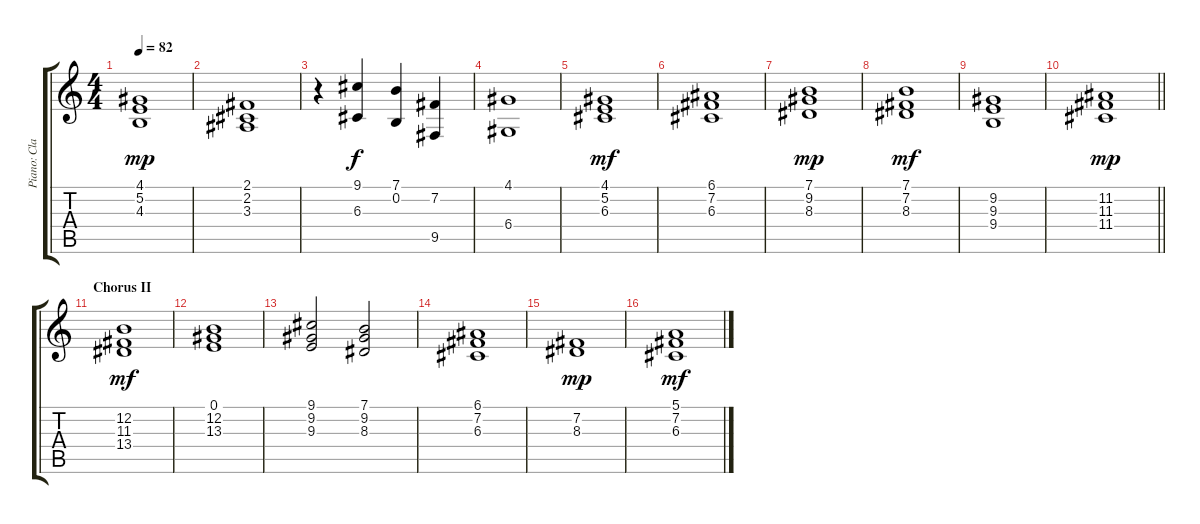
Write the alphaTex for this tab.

\track ("Piano: Clarence" "Piano: Cla") {instrument electricgrandpiano}
\staff {score tabs}
\tuning (E4 B3 G3 D3 A2 E2) {hide}
\ts (4 4)
\tempo 82
\clef g2
\ks c
(4.1 5.2 4.3).1{dy mp} |
(2.1 2.2 3.3).1 |
r.4 (9.1 6.3).4{dy f} (7.1 0.2).4 (7.2 9.5).4 |
(4.1 6.4).1 |
(4.1 5.2 6.3).1{dy mf} |
(6.1 7.2 6.3).1 |
(7.1 9.2 8.3).1{dy mp} |
(7.1 7.2 8.3).1{dy mf} |
(9.2 9.3 9.4).1 |
\barLineRight lightlight
(11.2 11.3 11.4).1{dy mp} |
\section ("" "Chorus II")
(12.2 11.3 13.4).1{dy mf} |
(0.1 12.2 13.3).1 |
(9.1 9.2 9.3).2 (7.1 9.2 8.3).2 |
(6.1 7.2 6.3).1 |
(7.2 8.3).1{dy mp} |
(5.1 7.2 6.3).1{dy mf}
